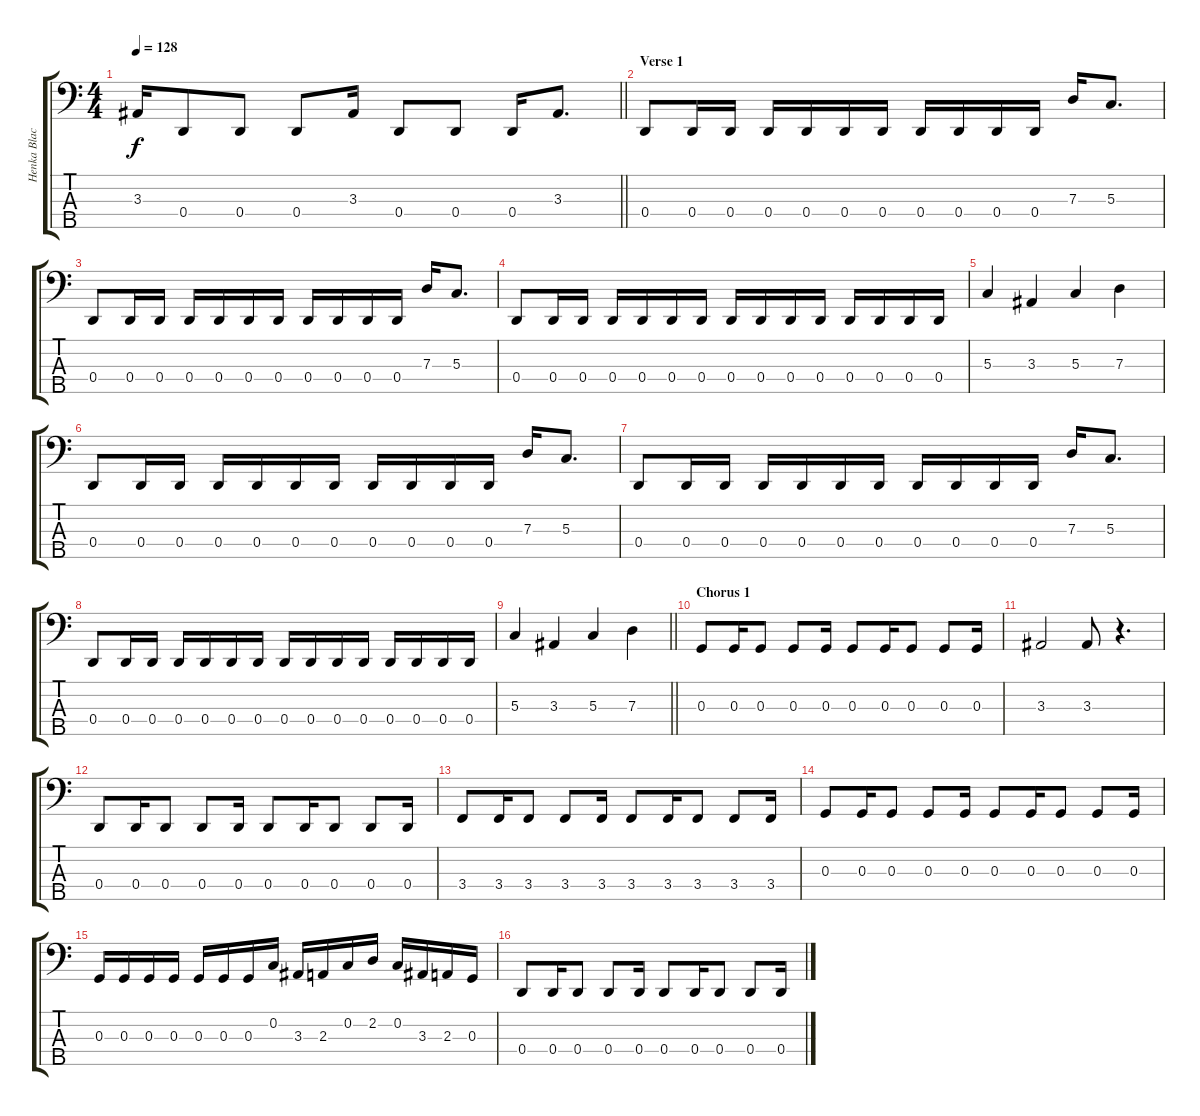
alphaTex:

\track ("Henka Blacksmith" "Henka Blac") {instrument electricbasspick}
\staff {score tabs}
\tuning (F2 C2 G1 D1 A0) {hide}
\ts (4 4)
\tempo 128
\clef f4
\barLineRight lightlight
\ks c
3.3.16{dy f} 0.4.8 0.4.8 0.4.8 3.3.16 0.4.8 0.4.8 0.4.16 3.3.8{d} |
\section ("" "Verse 1")
0.4.8 0.4.16 0.4.16 0.4.16 0.4.16 0.4.16 0.4.16 0.4.16 0.4.16 0.4.16 0.4.16 7.3.16 5.3.8{d} |
0.4.8 0.4.16 0.4.16 0.4.16 0.4.16 0.4.16 0.4.16 0.4.16 0.4.16 0.4.16 0.4.16 7.3.16 5.3.8{d} |
0.4.8 0.4.16 0.4.16 0.4.16 0.4.16 0.4.16 0.4.16 0.4.16 0.4.16 0.4.16 0.4.16 0.4.16 0.4.16 0.4.16 0.4.16 |
5.3.4 3.3.4 5.3.4 7.3.4 |
0.4.8 0.4.16 0.4.16 0.4.16 0.4.16 0.4.16 0.4.16 0.4.16 0.4.16 0.4.16 0.4.16 7.3.16 5.3.8{d} |
0.4.8 0.4.16 0.4.16 0.4.16 0.4.16 0.4.16 0.4.16 0.4.16 0.4.16 0.4.16 0.4.16 7.3.16 5.3.8{d} |
0.4.8 0.4.16 0.4.16 0.4.16 0.4.16 0.4.16 0.4.16 0.4.16 0.4.16 0.4.16 0.4.16 0.4.16 0.4.16 0.4.16 0.4.16 |
\barLineRight lightlight
5.3.4 3.3.4 5.3.4 7.3.4 |
\section ("" "Chorus 1")
0.3.8 0.3.16 0.3.8 0.3.8 0.3.16 0.3.8 0.3.16 0.3.8 0.3.8 0.3.16 |
3.3.2 3.3.8 r.4{d} |
0.4.8 0.4.16 0.4.8 0.4.8 0.4.16 0.4.8 0.4.16 0.4.8 0.4.8 0.4.16 |
3.4.8 3.4.16 3.4.8 3.4.8 3.4.16 3.4.8 3.4.16 3.4.8 3.4.8 3.4.16 |
0.3.8 0.3.16 0.3.8 0.3.8 0.3.16 0.3.8 0.3.16 0.3.8 0.3.8 0.3.16 |
0.3.16 0.3.16 0.3.16 0.3.16 0.3.16 0.3.16 0.3.16 0.2.16 3.3.16 2.3.16 0.2.16 2.2.16 0.2.16 3.3.16 2.3.16 0.3.16 |
0.4.8 0.4.16 0.4.8 0.4.8 0.4.16 0.4.8 0.4.16 0.4.8 0.4.8 0.4.16
